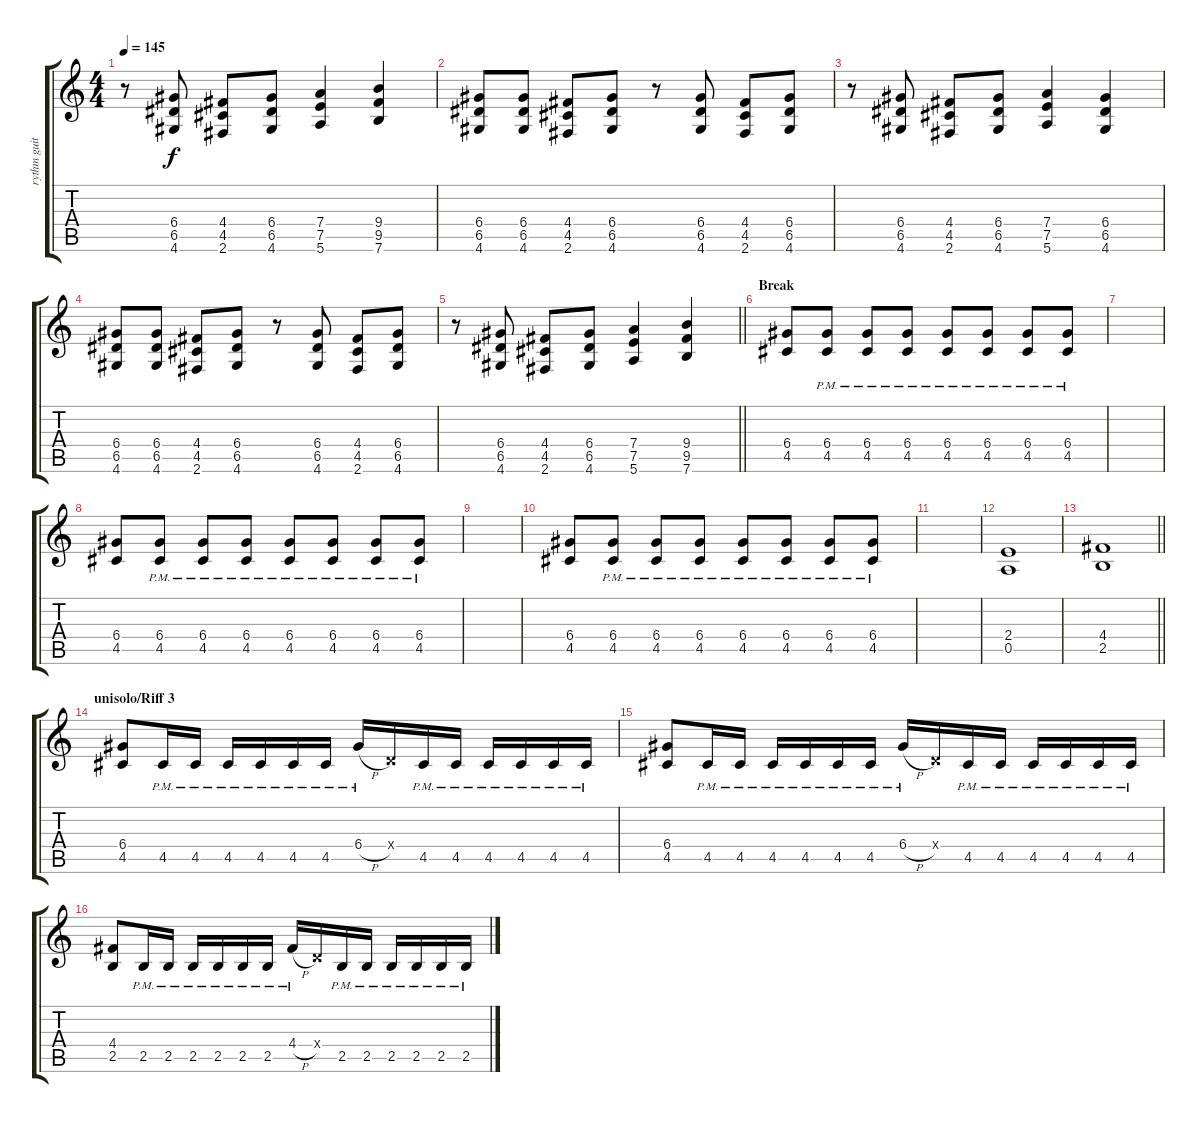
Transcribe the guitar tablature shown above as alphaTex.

\track ("rythm guitar" "rythm guit") {instrument distortionguitar}
\staff {score tabs}
\tuning (E4 B3 G3 D3 A2 E2) {hide}
\ts (4 4)
\tempo 145
\clef g2
\ks c
r.8{dy f} (6.4 6.5 4.6).8 (4.4 4.5 2.6).8 (6.4 6.5 4.6).8 (7.4 7.5 5.6).4 (9.4 9.5 7.6).4 |
(6.4 6.5 4.6).8 (6.4 6.5 4.6).8 (4.4 4.5 2.6).8 (6.4 6.5 4.6).8 r.8 (6.4 6.5 4.6).8 (4.4 4.5 2.6).8 (6.4 6.5 4.6).8 |
r.8 (6.4 6.5 4.6).8 (4.4 4.5 2.6).8 (6.4 6.5 4.6).8 (7.4 7.5 5.6).4 (6.4 6.5 4.6).4 |
(6.4 6.5 4.6).8 (6.4 6.5 4.6).8 (4.4 4.5 2.6).8 (6.4 6.5 4.6).8 r.8 (6.4 6.5 4.6).8 (4.4 4.5 2.6).8 (6.4 6.5 4.6).8 |
\barLineRight lightlight
r.8 (6.4 6.5 4.6).8 (4.4 4.5 2.6).8 (6.4 6.5 4.6).8 (7.4 7.5 5.6).4 (9.4 9.5 7.6).4 |
\section ("" "Break")
(6.4 4.5).8 (6.4{pm} 4.5{pm}).8 (6.4{pm} 4.5{pm}).8 (6.4{pm} 4.5{pm}).8 (6.4{pm} 4.5{pm}).8 (6.4{pm} 4.5{pm}).8 (6.4{pm} 4.5{pm}).8 (6.4{pm} 4.5{pm}).8 |
|
(6.4 4.5).8 (6.4{pm} 4.5{pm}).8 (6.4{pm} 4.5{pm}).8 (6.4{pm} 4.5{pm}).8 (6.4{pm} 4.5{pm}).8 (6.4{pm} 4.5{pm}).8 (6.4{pm} 4.5{pm}).8 (6.4{pm} 4.5{pm}).8 |
|
(6.4 4.5).8 (6.4{pm} 4.5{pm}).8 (6.4{pm} 4.5{pm}).8 (6.4{pm} 4.5{pm}).8 (6.4{pm} 4.5{pm}).8 (6.4{pm} 4.5{pm}).8 (6.4{pm} 4.5{pm}).8 (6.4{pm} 4.5{pm}).8 |
|
(2.4 0.5).1 |
\barLineRight lightlight
(4.4 2.5).1 |
\section ("" "unisolo/Riff 3")
(6.4 4.5).8 4.5{pm}.16 4.5{pm}.16 4.5{pm}.16 4.5{pm}.16 4.5{pm}.16 4.5{pm}.16 6.4{h pm}.16 0.4{x}.16 4.5{pm}.16 4.5{pm}.16 4.5{pm}.16 4.5{pm}.16 4.5{pm}.16 4.5{pm}.16 |
(6.4 4.5).8 4.5{pm}.16 4.5{pm}.16 4.5{pm}.16 4.5{pm}.16 4.5{pm}.16 4.5{pm}.16 6.4{h pm}.16 0.4{x}.16 4.5{pm}.16 4.5{pm}.16 4.5{pm}.16 4.5{pm}.16 4.5{pm}.16 4.5{pm}.16 |
(4.4 2.5).8 2.5{pm}.16 2.5{pm}.16 2.5{pm}.16 2.5{pm}.16 2.5{pm}.16 2.5{pm}.16 4.4{h pm}.16 0.4{x}.16 2.5{pm}.16 2.5{pm}.16 2.5{pm}.16 2.5{pm}.16 2.5{pm}.16 2.5{pm}.16
